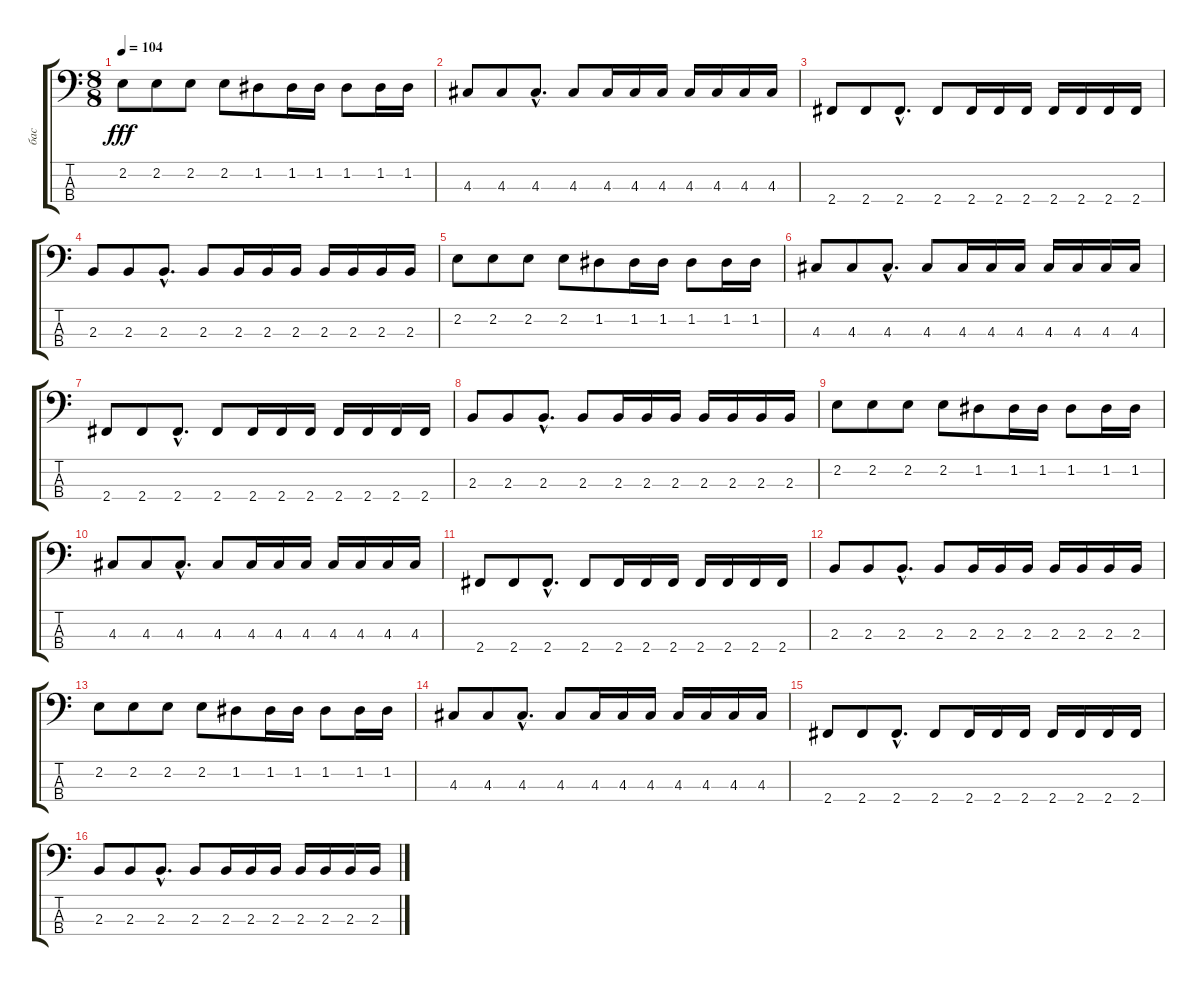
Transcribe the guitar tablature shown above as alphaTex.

\track ("бас" "бас") {instrument electricbassfinger}
\staff {score tabs}
\tuning (G2 D2 A1 E1) {hide}
\ts (8 8)
\tempo 104
\clef f4
\ks c
2.2.8{dy fff} 2.2.8 2.2.8 2.2.8 1.2.8 1.2.16 1.2.16 1.2.8 1.2.16 1.2.16 |
4.3.8 4.3.8 4.3{hac}.8{d} 4.3.8 4.3.16 4.3.16 4.3.16 4.3.16 4.3.16 4.3.16 4.3.16 |
2.4.8 2.4.8 2.4{hac}.8{d} 2.4.8 2.4.16 2.4.16 2.4.16 2.4.16 2.4.16 2.4.16 2.4.16 |
2.3.8 2.3.8 2.3{hac}.8{d} 2.3.8 2.3.16 2.3.16 2.3.16 2.3.16 2.3.16 2.3.16 2.3.16 |
2.2.8 2.2.8 2.2.8 2.2.8 1.2.8 1.2.16 1.2.16 1.2.8 1.2.16 1.2.16 |
4.3.8 4.3.8 4.3{hac}.8{d} 4.3.8 4.3.16 4.3.16 4.3.16 4.3.16 4.3.16 4.3.16 4.3.16 |
2.4.8 2.4.8 2.4{hac}.8{d} 2.4.8 2.4.16 2.4.16 2.4.16 2.4.16 2.4.16 2.4.16 2.4.16 |
2.3.8 2.3.8 2.3{hac}.8{d} 2.3.8 2.3.16 2.3.16 2.3.16 2.3.16 2.3.16 2.3.16 2.3.16 |
2.2.8 2.2.8 2.2.8 2.2.8 1.2.8 1.2.16 1.2.16 1.2.8 1.2.16 1.2.16 |
4.3.8 4.3.8 4.3{hac}.8{d} 4.3.8 4.3.16 4.3.16 4.3.16 4.3.16 4.3.16 4.3.16 4.3.16 |
2.4.8 2.4.8 2.4{hac}.8{d} 2.4.8 2.4.16 2.4.16 2.4.16 2.4.16 2.4.16 2.4.16 2.4.16 |
2.3.8 2.3.8 2.3{hac}.8{d} 2.3.8 2.3.16 2.3.16 2.3.16 2.3.16 2.3.16 2.3.16 2.3.16 |
2.2.8 2.2.8 2.2.8 2.2.8 1.2.8 1.2.16 1.2.16 1.2.8 1.2.16 1.2.16 |
4.3.8 4.3.8 4.3{hac}.8{d} 4.3.8 4.3.16 4.3.16 4.3.16 4.3.16 4.3.16 4.3.16 4.3.16 |
2.4.8 2.4.8 2.4{hac}.8{d} 2.4.8 2.4.16 2.4.16 2.4.16 2.4.16 2.4.16 2.4.16 2.4.16 |
2.3.8 2.3.8 2.3{hac}.8{d} 2.3.8 2.3.16 2.3.16 2.3.16 2.3.16 2.3.16 2.3.16 2.3.16
